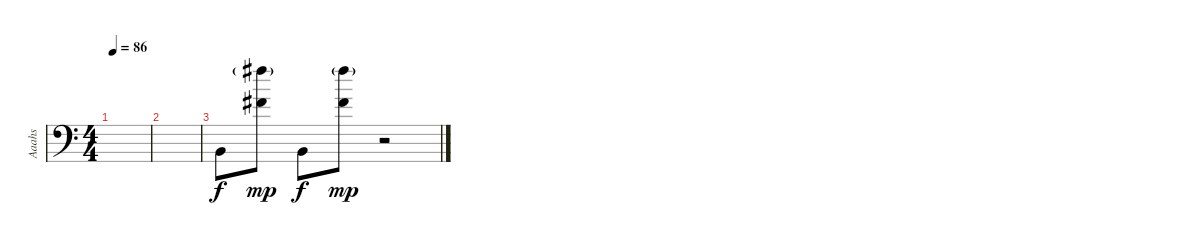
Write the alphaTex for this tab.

\track ("Aaahs" "Aaahs") {instrument choiraahs}
\staff {score}
\tuning (Eb4 B3 Gb3 B2 Gb2 B1 Gb1) {hide}
\ts (4 4)
\tempo 86
\clef f4
\ks c
|
|
0.4.8{dy f} (15.1{g} 12.3).8{dy mp} 0.4.8{dy f} (15.1{g} 12.3).8{dy mp} r.2
